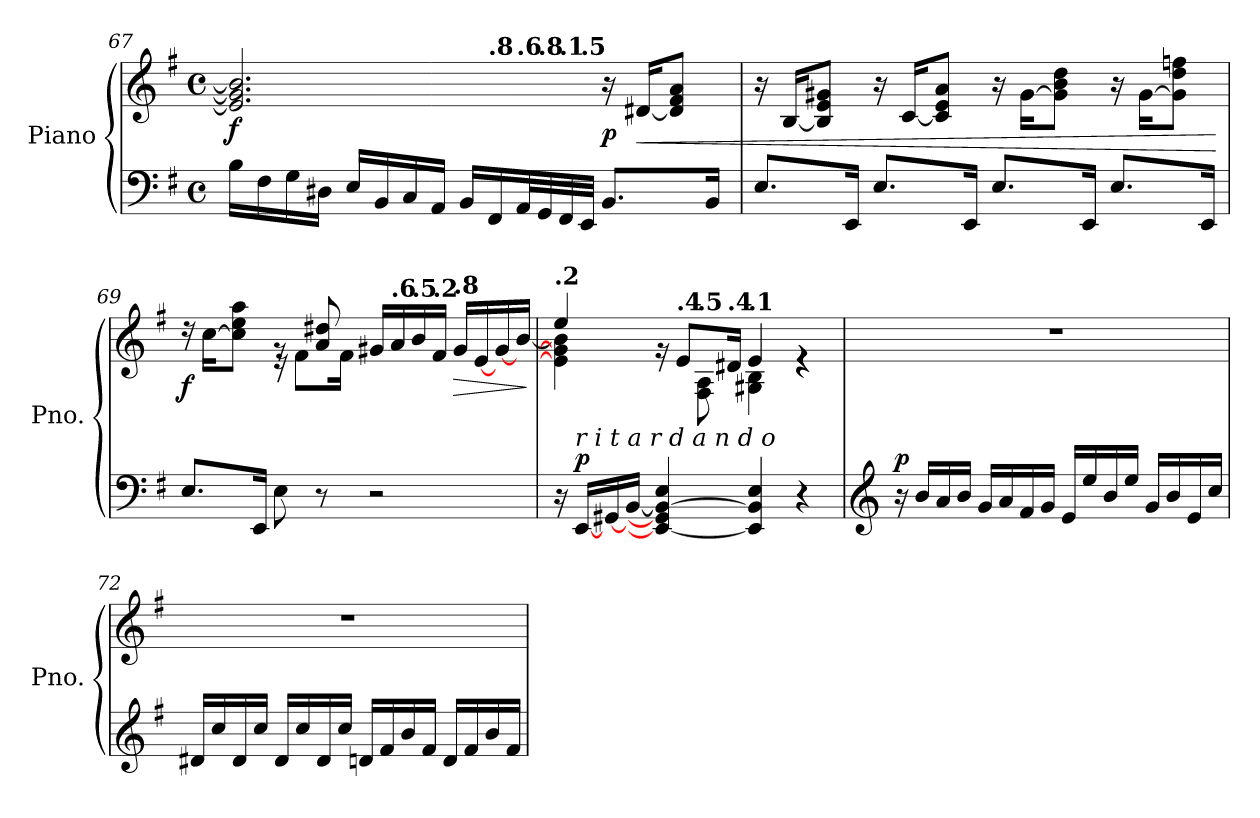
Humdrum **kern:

**kern	**kern	**dynam
*part1	*part1	*part1
*staff2	*staff1	*staff1/2
*I"Piano	*	*
*I'Pno.	*	*
!!LO:LB:g=z
*clefF4	*clefG2	*
*k[f#]	*k[f#]	*
*M4/4	*M4/4	*
*met(c)	*met(c)	*
=67	=67	=67
!	!	!LO:DY:b
*	*^	*
*	*	*^	*
*	*	*	*^	*
*	*	*	*	*^	*
*	*	*	*	*	*^	*
16B<\LL	2.e/] 2.g/] 2.b/]	2ryy	2ryy	2ryy	2ryy	2ryy	f
16F#<\	.	.	.	.	.	.	.
16G<\	.	.	.	.	.	.	.
16D#X<\JJ	.	.	.	.	.	.	.
16E</LL	.	.	.	.	.	.	.
16BB</	.	.	.	.	.	.	.
16C</	.	.	.	.	.	.	.
16AA</JJ	.	.	.	.	.	.	.
*	*MM68	*	*	*	*	*	*
16BB</LL	.	16ryy	8ryy	8ryy	8.ryy	8..ryy	.
*	*MM60	*	*	*	*	*	*
!	!	!LO:TX:a:B:t=.8	!	!	!	!	!
16FF#</	.	4..ryy	.	.	.	.	.
*	*MM56	*	*	*	*	*	*
!	!	!	!LO:TX:a:B:t=.6	!	!	!	!
32AA</L	.	.	4.ryy	32ryy	.	.	.
*	*MM54	*	*	*	*	*	*
!	!	!	!	!LO:TX:a:B:t=.8	!	!	!
32GG/	.	.	.	4ryy	.	.	.
*	*MM53	*	*	*	*	*	*
!	!	!	!	!	!LO:TX:a:B:t=.1	!	!
32FF#/	.	.	.	.	4ryy	.	.
*	*MM51	*	*	*	*	*	*
!	!	!	!	!	!	!LO:TX:a:B:t=.5	!
32EE</JJJ	.	.	.	.	.	4ryy	.
*	*MM50	*	*	*	*	*	*
!	!	!	!	!	!	!	!LO:DY:b
8.BB</L	16r	.	.	.	.	.	p
*	*MM68	*	*	*	*	*	*
!	!	!	!	!	!	!	!LO:HP:b
.	[16d#X/KL	.	.	.	.	.	<
.	8d#/] 8f#/ 8a/J	.	.	.	.	.	.
.	.	.	.	16.ryy	.	.	.
16BB</Jk	.	.	.	.	16ryy	.	.
.	.	.	.	.	.	32ryy	.
*	*v	*v	*v	*v	*v	*v	*
=68	=68	=68
8.E</L	16r	.
.	[16B/KL	.
.	8B/] 8e/ 8g#X/J	.
16EE</Jk	.	.
8.E/L	16r	.
.	[16c/KL	.
.	8c/] 8e/ 8a/J	.
16EE/Jk	.	.
8.E/L	16r	.
.	[16g#\KL	.
.	8g#\] 8b\ 8dd\J	.
16EE/Jk	.	.
8.E/L	16r	.
.	[16g#\KL	.
.	8g#\] 8dd\ 8ffn\J	.
16EE/Jk	.	.
.	.	[
!!LO:PB:g=z
=69	=69	=69
*	*^	*
!	!	!	!LO:DY:b
8.E/L	16rdd	4ryy	f
.	[16cc\KL	.	.
.	8cc\] 8ee\ 8aa\J	.	.
16EE/Jk	.	.	.
8E\	8rg	16r	.
.	.	8f#<\L	.
8r	8a/ 8dd#X/	.	.
.	.	16f#\Jk	.
2r	16g#X/LL	2ryy	.
*	*MM57	*	*
!	!LO:TX:a:B:t=.6	!	!
.	16a/	.	.
*	*MM57	*	*
!	!LO:TX:a:B:t=.5	!	!
.	16b/	.	.
*	*MM57	*	*
!	!LO:TX:a:B:t=.2	!	!
.	16f#/JJ	.	.
*	*MM56	*	*
!	!LO:TX:a:B:t=.8	!	!
!	!	!	!LO:HP:b
.	16g#/LL	.	>
*	*MM60	*	*
.	[16e/	.	.
.	[16g#/	.	.
.	[16b/JJ	.	.
*	*v	*v	*
.	.	]
=70	=70	=70
*	*MM54	*
*	*^	*
!	!LO:TX:a:B:t=.2	!	!
16r	4ee/	4e\] 4g#\] 4b\]	.
!LO:TX:a:i:t=r   i   t   a   r   d   a   n   d   o	!	!	!
!	!	!	!LO:DY:a=2
[16EE/LL	.	.	p
[16GG#X/	.	.	.
[16BB/JJ	.	.	.
*	*MM40	*	*
4EE/_ 4GG#/] 4BB/_ 4E/	16rg	8ryy	.
*	*MM39	*	*
!	!LO:TX:a:B:t=.4	!	!
.	8e/L	.	.
*	*MM37	*	*
!	!	!LO:TX:a:B:t=.5	!
.	.	8F#\<< 8A\<<	.
*	*MM34	*	*
!	!LO:TX:a:B:t=.4	!	!
.	16d#X/Jk	.	.
*	*MM30	*	*
!	!LO:TX:a:B:t=.1	!	!
4EE/] 4BB/] 4E/	4e/	4G#X\ 4B\	.
4r	4re	4re	.
*	*v	*v	*
!!LO:PB:g=z
=71	=71	=71
*clefG2	*	*
*	*MM110	*
*	*^	*
!	!LO:TX:a:B:t=Fugue (a 3 voci)	!	!
!	!LO:TX:a:t=Allegro (	!	!
!	!LO:TX:a:B:t=)	!	!
!	!	!	!LO:DY:a=2
*	*v	*v	*
16r	1r	p
16b</LL	.	.
16a/	.	.
16b/JJ	.	.
16g/LL	.	.
16a/	.	.
16f#/	.	.
16g/JJ	.	.
16e/LL	.	.
16ee/	.	.
16b/	.	.
16ee/JJ	.	.
16g</LL	.	.
16b</	.	.
16e</	.	.
16cc</JJ	.	.
=72	=72	=72
16d#X</LL	1r	.
16cc/	.	.
16d#/	.	.
16cc/JJ	.	.
16d#/LL	.	.
16cc/	.	.
16d#/	.	.
16cc/JJ	.	.
16dn</LL	.	.
16f#/	.	.
16b/	.	.
16f#/JJ	.	.
16d/LL	.	.
16f#/	.	.
16b/	.	.
16f#/JJ	.	.
=	=	=
*-	*-	*-
